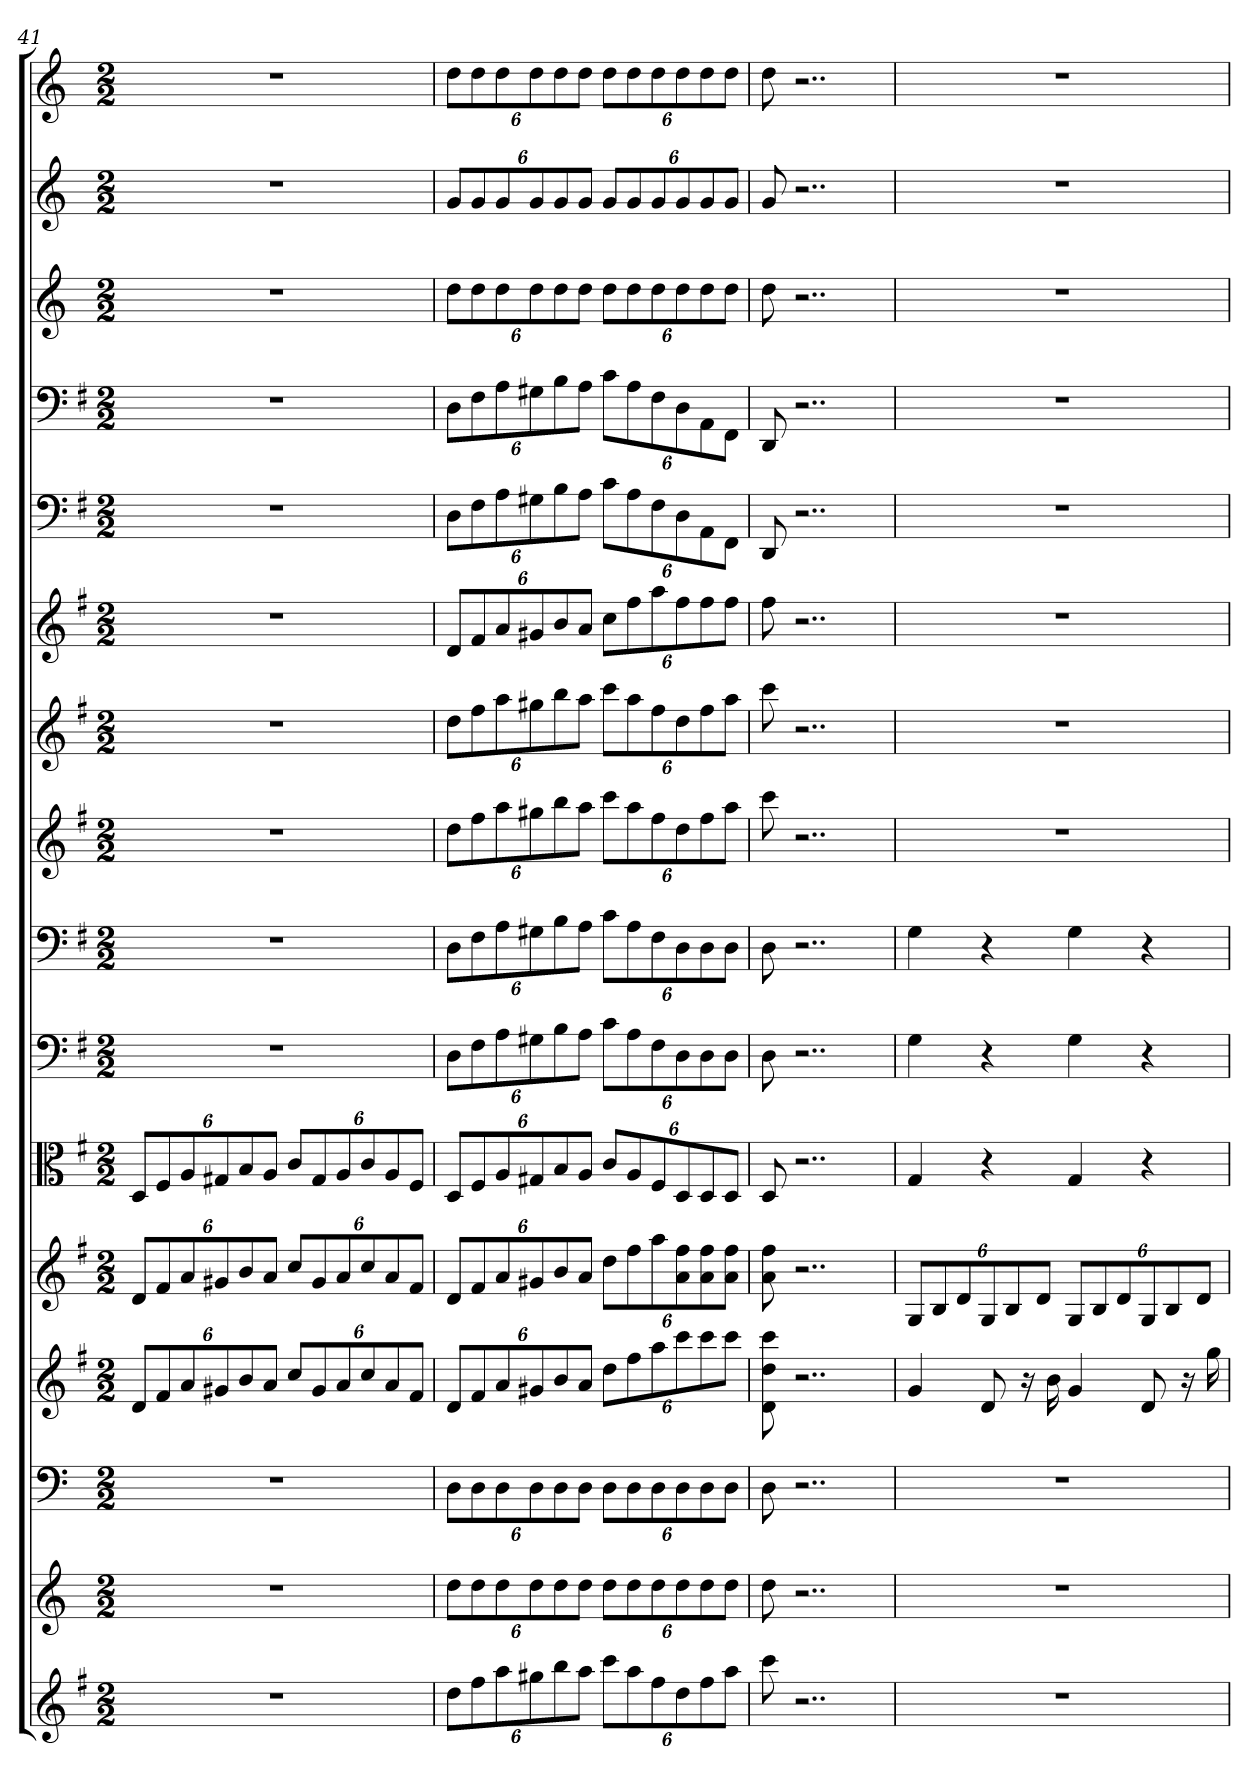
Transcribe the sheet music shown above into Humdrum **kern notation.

**kern	**kern	**kern	**kern	**kern	**kern	**kern	**kern	**kern	**kern	**kern	**kern	**kern	**kern	**kern	**kern
*part16	*part15	*part14	*part13	*part12	*part11	*part10	*part9	*part8	*part7	*part6	*part5	*part4	*part3	*part2	*part1
*staff16	*staff15	*staff14	*staff13	*staff12	*staff11	*staff10	*staff9	*staff8	*staff7	*staff6	*staff5	*staff4	*staff3	*staff2	*staff1
*	*	*clefF4	*	*	*clefC3	*clefF4	*clefF4	*	*	*	*clefF4	*clefF4	*	*	*
*k[f#]	*k[]	*k[]	*k[f#]	*k[f#]	*k[f#]	*k[f#]	*k[f#]	*k[f#]	*k[f#]	*k[f#]	*k[f#]	*k[f#]	*k[]	*k[]	*k[]
*M2/2	*M2/2	*M2/2	*M2/2	*M2/2	*M2/2	*M2/2	*M2/2	*M2/2	*M2/2	*M2/2	*M2/2	*M2/2	*M2/2	*M2/2	*M2/2
=41	=41	=41	=41	=41	=41	=41	=41	=41	=41	=41	=41	=41	=41	=41	=41
1r	1r	1r	12dL	12dL	12D/L	1r	1r	1r	1r	1r	1r	1r	1r	1r	1r
.	.	.	12f#	12f#	12F#/	.	.	.	.	.	.	.	.	.	.
.	.	.	12a	12a	12A/	.	.	.	.	.	.	.	.	.	.
.	.	.	12g#X	12g#X	12G#X/	.	.	.	.	.	.	.	.	.	.
.	.	.	12b	12b	12B/	.	.	.	.	.	.	.	.	.	.
.	.	.	12aJ	12aJ	12A/J	.	.	.	.	.	.	.	.	.	.
.	.	.	12ccL	12ccL	12c/L	.	.	.	.	.	.	.	.	.	.
.	.	.	12g#	12g#	12G#/	.	.	.	.	.	.	.	.	.	.
.	.	.	12a	12a	12A/	.	.	.	.	.	.	.	.	.	.
.	.	.	12cc	12cc	12c/	.	.	.	.	.	.	.	.	.	.
.	.	.	12a	12a	12A/	.	.	.	.	.	.	.	.	.	.
.	.	.	12f#J	12f#J	12F#/J	.	.	.	.	.	.	.	.	.	.
=42	=42	=42	=42	=42	=42	=42	=42	=42	=42	=42	=42	=42	=42	=42	=42
12ddL	12ddL	12D\L	12dL	12dL	12D/L	12D\L	12D\L	12ddL	12ddL	12dL	12D\L	12D\L	12ddL	12gL	12ddL
12ff#	12dd	12D\	12f#	12f#	12F#/	12F#\	12F#\	12ff#	12ff#	12f#	12F#\	12F#\	12dd	12g	12dd
12aa	12dd	12D\	12a	12a	12A/	12A\	12A\	12aa	12aa	12a	12A\	12A\	12dd	12g	12dd
12gg#X	12dd	12D\	12g#X	12g#X	12G#X/	12G#X\	12G#X\	12gg#X	12gg#X	12g#X	12G#X\	12G#X\	12dd	12g	12dd
12bb	12dd	12D\	12b	12b	12B/	12B\	12B\	12bb	12bb	12b	12B\	12B\	12dd	12g	12dd
12aaJ	12ddJ	12D\J	12aJ	12aJ	12A/J	12A\J	12A\J	12aaJ	12aaJ	12aJ	12A\J	12A\J	12ddJ	12gJ	12ddJ
12cccL	12ddL	12D\L	12ddL	12ddL	12c/L	12c\L	12c\L	12cccL	12cccL	12ccL	12c\L	12c\L	12ddL	12gL	12ddL
12aa	12dd	12D\	12ff#	12ff#	12A/	12A\	12A\	12aa	12aa	12ff#	12A\	12A\	12dd	12g	12dd
12ff#	12dd	12D\	12aa	12aa	12F#/	12F#\	12F#\	12ff#	12ff#	12aa	12F#\	12F#\	12dd	12g	12dd
12dd	12dd	12D\	12ccc	12a 12ff#	12D/	12D\	12D\	12dd	12dd	12ff#	12D\	12D\	12dd	12g	12dd
12ff#	12dd	12D\	12ccc	12a 12ff#	12D/	12D\	12D\	12ff#	12ff#	12ff#	12AA\	12AA\	12dd	12g	12dd
12aaJ	12ddJ	12D\J	12cccJ	12a 12ff#J	12D/J	12D\J	12D\J	12aaJ	12aaJ	12ff#J	12FF#\J	12FF#\J	12ddJ	12gJ	12ddJ
=43	=43	=43	=43	=43	=43	=43	=43	=43	=43	=43	=43	=43	=43	=43	=43
8ccc	8dd	8D	8d 8dd 8ccc	8a 8ff#	8D	8D	8D	8ccc	8ccc	8ff#	8DD	8DD	8dd	8g	8dd
2..r	2..r	2..r	2..r	2..r	2..r	2..r	2..r	2..r	2..r	2..r	2..r	2..r	2..r	2..r	2..r
=44	=44	=44	=44	=44	=44	=44	=44	=44	=44	=44	=44	=44	=44	=44	=44
1r	1r	1r	4g	12GL	4G	4G	4G	1r	1r	1r	1r	1r	1r	1r	1r
.	.	.	.	12B	.	.	.	.	.	.	.	.	.	.	.
.	.	.	.	12d	.	.	.	.	.	.	.	.	.	.	.
.	.	.	8d	12G	4r	4r	4r	.	.	.	.	.	.	.	.
.	.	.	.	12B	.	.	.	.	.	.	.	.	.	.	.
.	.	.	16r	.	.	.	.	.	.	.	.	.	.	.	.
.	.	.	.	12dJ	.	.	.	.	.	.	.	.	.	.	.
.	.	.	16b	.	.	.	.	.	.	.	.	.	.	.	.
.	.	.	4g	12GL	4G	4G	4G	.	.	.	.	.	.	.	.
.	.	.	.	12B	.	.	.	.	.	.	.	.	.	.	.
.	.	.	.	12d	.	.	.	.	.	.	.	.	.	.	.
.	.	.	8d	12G	4r	4r	4r	.	.	.	.	.	.	.	.
.	.	.	.	12B	.	.	.	.	.	.	.	.	.	.	.
.	.	.	16r	.	.	.	.	.	.	.	.	.	.	.	.
.	.	.	.	12dJ	.	.	.	.	.	.	.	.	.	.	.
.	.	.	16gg	.	.	.	.	.	.	.	.	.	.	.	.
=	=	=	=	=	=	=	=	=	=	=	=	=	=	=	=
*-	*-	*-	*-	*-	*-	*-	*-	*-	*-	*-	*-	*-	*-	*-	*-
